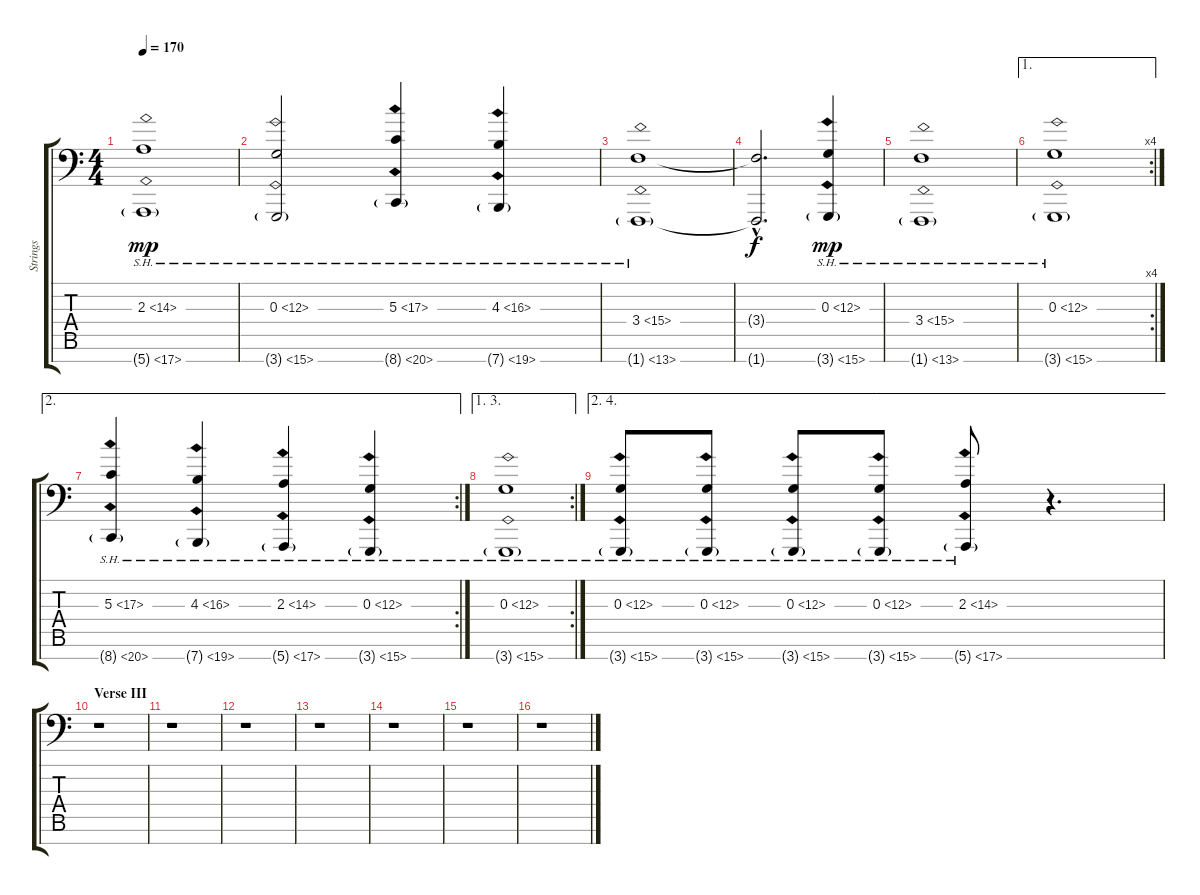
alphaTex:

\track ("Strings" "Strings") {instrument stringensemble1}
\staff {score tabs}
\tuning (E4 B3 G3 D3 A2 E2 E1) {hide}
\ts (4 4)
\tempo 170
\clef f4
\ks c
(2.3{sh 12} 5.7{sh 12 g}).1{dy mp} |
(0.3{sh 12} 3.7{sh 12 g}).2 (5.3{sh 12} 8.7{sh 12 g}).4 (4.3{sh 12} 7.7{sh 12 g}).4 |
(3.4{sh 12} 1.7{sh 12 g}).1 |
(3.4{hac t} 1.7{hac t}).2{d dy f} (0.3{sh 12} 3.7{sh 12 g}).4{dy mp} |
(3.4{sh 12} 1.7{sh 12 g}).1 |
\ae 1
\rc 4
(0.3{sh 12} 3.7{sh 12 g}).1 |
\ae 2
\rc 2
(5.3{sh 12} 8.7{sh 12 g}).4 (4.3{sh 12} 7.7{sh 12 g}).4 (2.3{sh 12} 5.7{sh 12 g}).4 (0.3{sh 12} 3.7{sh 12 g}).4 |
\ae (1 3)
\rc 2
(0.3{sh 12} 3.7{sh 12 g}).1 |
\ae (2 4)
(0.3{sh 12} 3.7{sh 12 g}).8 (0.3{sh 12} 3.7{sh 12 g}).8 (0.3{sh 12} 3.7{sh 12 g}).8 (0.3{sh 12} 3.7{sh 12 g}).8 (2.3{sh 12} 5.7{sh 12 g}).8 r.4{d} |
\section ("" "Verse III")
r.1 |
r.1 |
r.1 |
r.1 |
r.1 |
r.1 |
r.1
